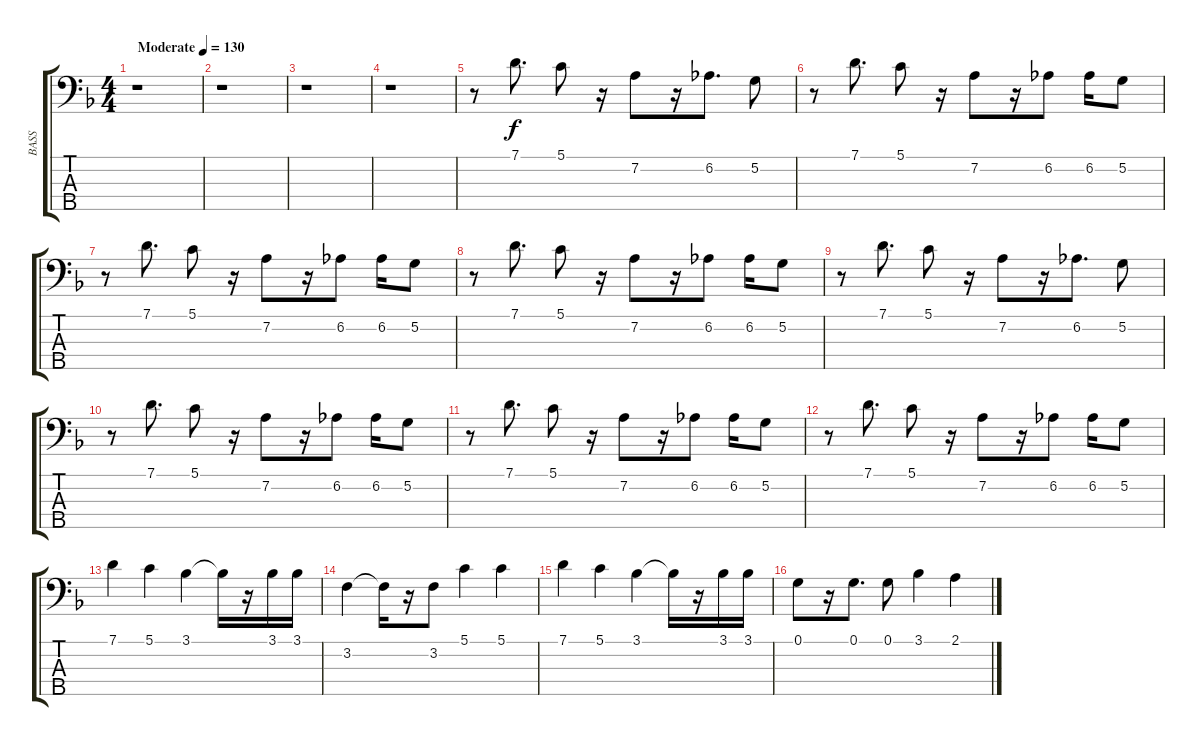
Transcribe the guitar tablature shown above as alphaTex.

\track ("BASS" "BASS") {instrument slapbass2}
\staff {score tabs}
\tuning (G2 D2 A1 E1 B0) {hide}
\ts (4 4)
\tempo (130 "Moderate")
\clef f4
\ks dminor
r.1{dy f instrument slapbass2} |
r.1 |
r.1 |
r.1 |
r.8 7.1.8{d} 5.1.8 r.16 7.2.8 r.16 6.2.8{d} 5.2.8 |
r.8 7.1.8{d} 5.1.8 r.16 7.2.8 r.16 6.2.8 6.2.16 5.2.8 |
r.8 7.1.8{d} 5.1.8 r.16 7.2.8 r.16 6.2.8 6.2.16 5.2.8 |
r.8 7.1.8{d} 5.1.8 r.16 7.2.8 r.16 6.2.8 6.2.16 5.2.8 |
r.8 7.1.8{d} 5.1.8 r.16 7.2.8 r.16 6.2.8{d} 5.2.8 |
r.8 7.1.8{d} 5.1.8 r.16 7.2.8 r.16 6.2.8 6.2.16 5.2.8 |
r.8 7.1.8{d} 5.1.8 r.16 7.2.8 r.16 6.2.8 6.2.16 5.2.8 |
r.8 7.1.8{d} 5.1.8 r.16 7.2.8 r.16 6.2.8 6.2.16 5.2.8 |
7.1.4 5.1.4 3.1.4 3.1{t}.16 r.16 3.1.16 3.1.16 |
3.2.4 3.2{t}.16 r.16 3.2.8 5.1.4 5.1.4 |
7.1.4 5.1.4 3.1.4 3.1{t}.16 r.16 3.1.16 3.1.16 |
0.1.8 r.16 0.1.8{d} 0.1.8 3.1.4 2.1.4
